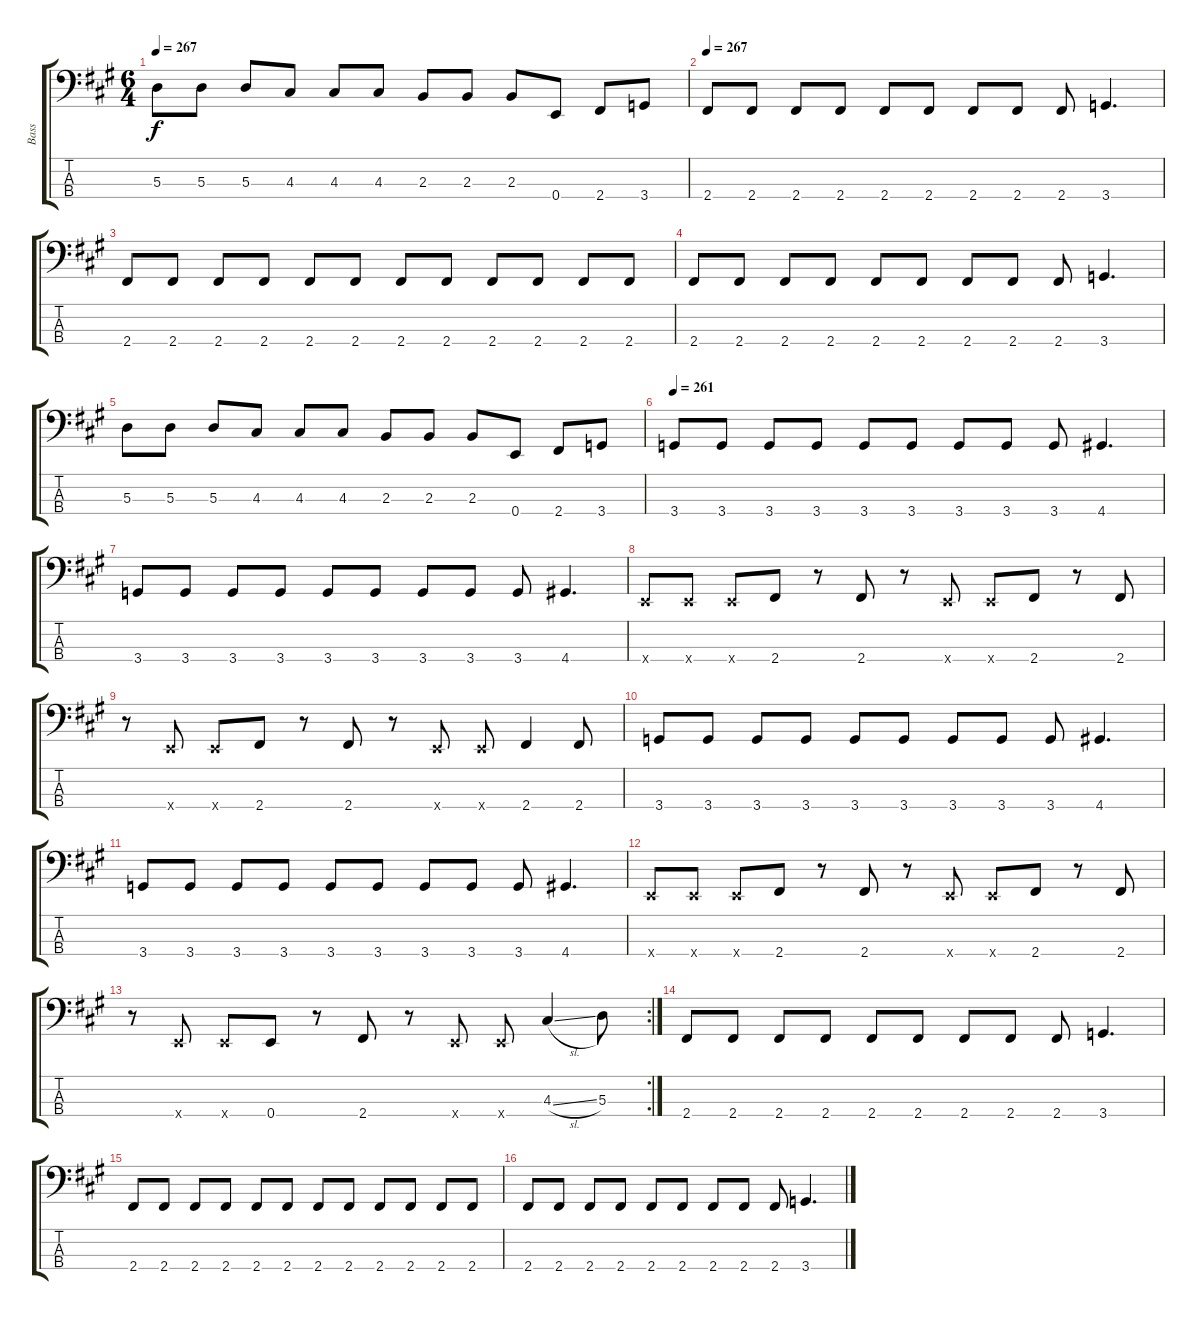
\track ("Bass" "Bass") {instrument electricbasspick}
\staff {score tabs}
\tuning (G2 D2 A1 E1) {hide}
\ts (6 4)
\tempo 267
\clef f4
\ks a
5.3.8{dy f} 5.3.8 5.3.8 4.3.8 4.3.8 4.3.8 2.3.8 2.3.8 2.3.8 0.4.8 2.4.8 3.4.8 |
\tempo 267
2.4.8 2.4.8 2.4.8 2.4.8 2.4.8 2.4.8 2.4.8 2.4.8 2.4.8 3.4.4{d} |
2.4.8 2.4.8 2.4.8 2.4.8 2.4.8 2.4.8 2.4.8 2.4.8 2.4.8 2.4.8 2.4.8 2.4.8 |
2.4.8 2.4.8 2.4.8 2.4.8 2.4.8 2.4.8 2.4.8 2.4.8 2.4.8 3.4.4{d} |
5.3.8 5.3.8 5.3.8 4.3.8 4.3.8 4.3.8 2.3.8 2.3.8 2.3.8 0.4.8 2.4.8 3.4.8 |
\tempo 261
3.4.8 3.4.8 3.4.8 3.4.8 3.4.8 3.4.8 3.4.8 3.4.8 3.4.8 4.4.4{d} |
3.4.8 3.4.8 3.4.8 3.4.8 3.4.8 3.4.8 3.4.8 3.4.8 3.4.8 4.4.4{d} |
0.4{x}.8 0.4{x}.8 0.4{x}.8 2.4.8 r.8 2.4.8 r.8 0.4{x}.8 0.4{x}.8 2.4.8 r.8 2.4.8 |
r.8 0.4{x}.8 0.4{x}.8 2.4.8 r.8 2.4.8 r.8 0.4{x}.8 0.4{x}.8 2.4.4 2.4.8 |
3.4.8 3.4.8 3.4.8 3.4.8 3.4.8 3.4.8 3.4.8 3.4.8 3.4.8 4.4.4{d} |
3.4.8 3.4.8 3.4.8 3.4.8 3.4.8 3.4.8 3.4.8 3.4.8 3.4.8 4.4.4{d} |
0.4{x}.8 0.4{x}.8 0.4{x}.8 2.4.8 r.8 2.4.8 r.8 0.4{x}.8 0.4{x}.8 2.4.8 r.8 2.4.8 |
\rc 2
r.8 0.4{x}.8 0.4{x}.8 0.4.8 r.8 2.4.8 r.8 0.4{x}.8 0.4{x}.8 4.3{sl}.4 5.3.8 |
2.4.8 2.4.8 2.4.8 2.4.8 2.4.8 2.4.8 2.4.8 2.4.8 2.4.8 3.4.4{d} |
2.4.8 2.4.8 2.4.8 2.4.8 2.4.8 2.4.8 2.4.8 2.4.8 2.4.8 2.4.8 2.4.8 2.4.8 |
2.4.8 2.4.8 2.4.8 2.4.8 2.4.8 2.4.8 2.4.8 2.4.8 2.4.8 3.4.4{d}
